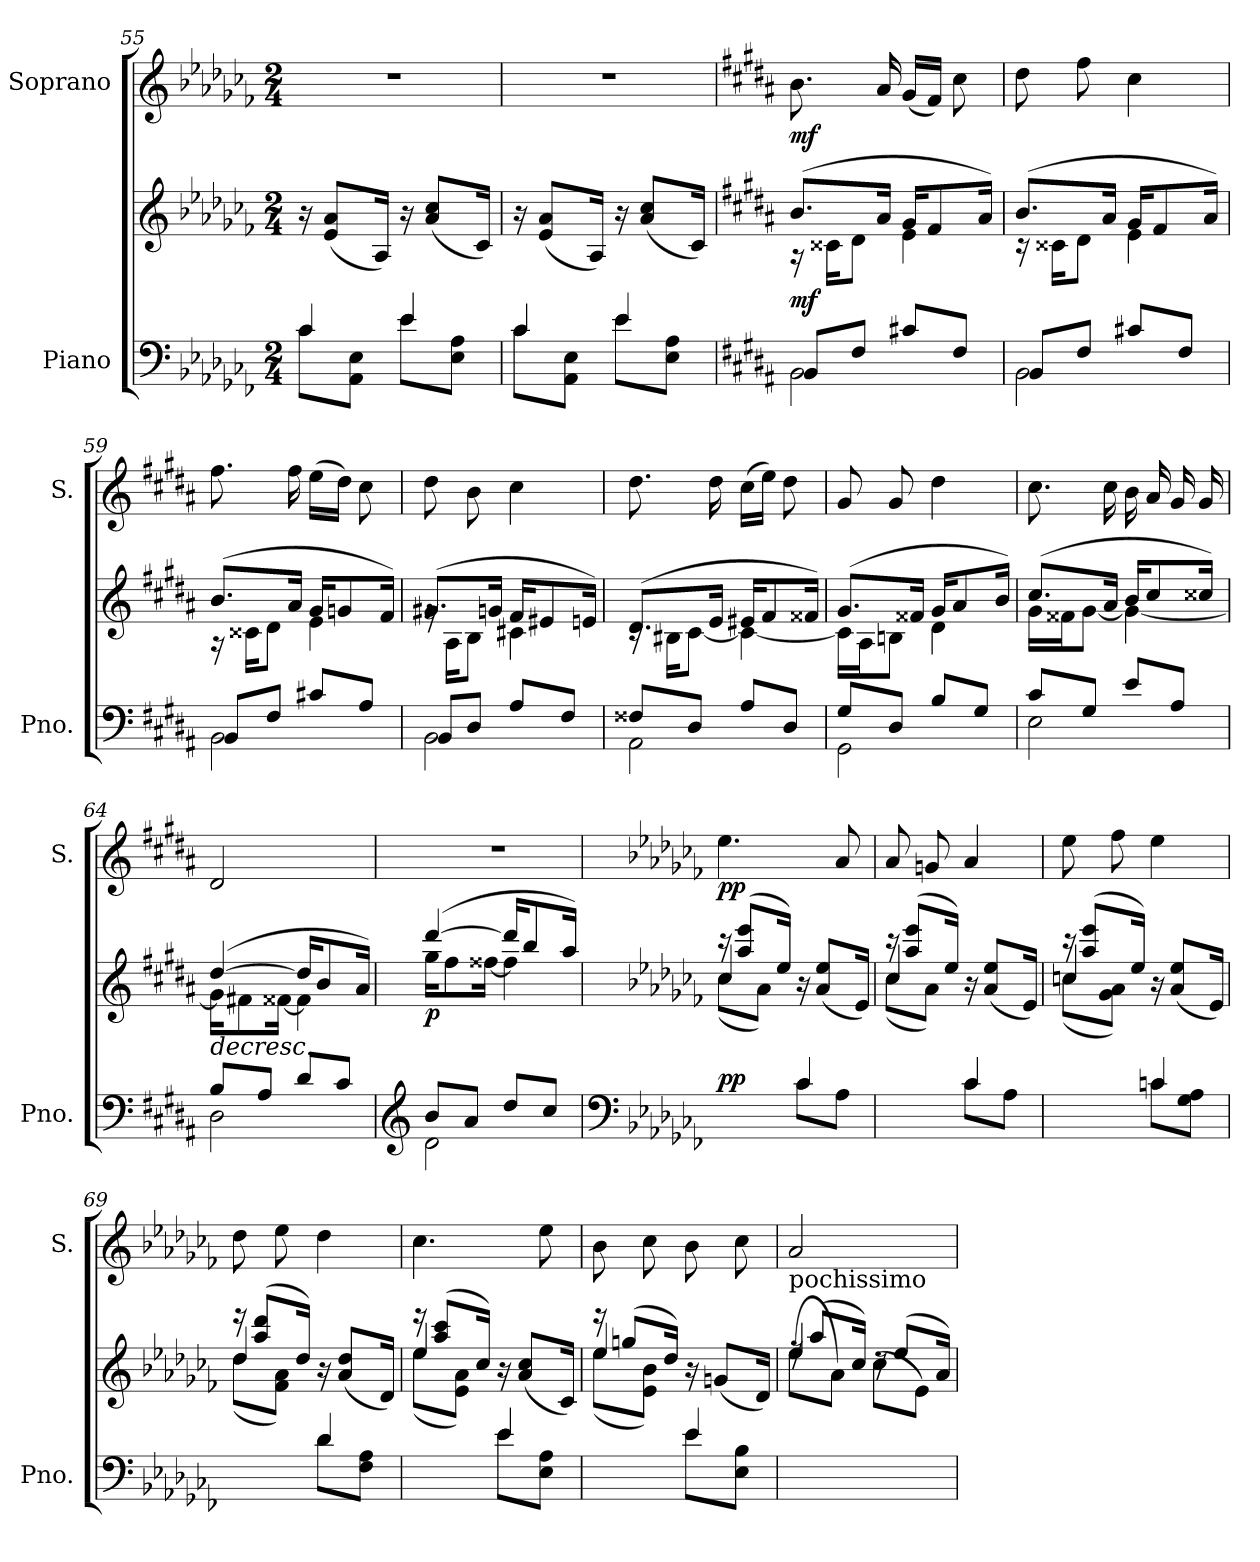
**kern	**kern	**dynam	**kern	**dynam
*part2	*part2	*part2	*part1	*part1
*staff3	*staff2	*staff2/3	*staff1	*staff1
*I"Piano	*	*	*I"Soprano	*
*I'Pno.	*	*	*I'S.	*
!!LO:LB:g=z
*clefF4	*clefG2	*	*clefG2	*
*k[b-e-a-d-g-c-f-]	*k[b-e-a-d-g-c-f-]	*	*k[b-e-a-d-g-c-f-]	*
*M2/4	*M2/4	*	*M2/4	*
=55	=55	=55	=55	=55
*^	*	*	*	*
8c-\L	4c-/	16r	.	2r	.
.	.	(<8e-/ 8a-/L	.	.	.
8AA-\ 8E-\J	.	.	.	.	.
.	.	16A-/Jk)	.	.	.
8e-\L	4e-/	16r	.	.	.
.	.	(<8a-/ 8cc-/L	.	.	.
8E-\ 8A-\J	.	.	.	.	.
.	.	16c-/Jk)	.	.	.
=56	=56	=56	=56	=56	=56
8c-\L	4c-/	16r	.	2r	.
.	.	(<8e-/ 8a-/L	.	.	.
8AA-\ 8E-\J	.	.	.	.	.
.	.	16A-/Jk)	.	.	.
8e-\L	4e-/	16r	.	.	.
.	.	(<8a-/ 8cc-/L	.	.	.
8E-\ 8A-\J	.	.	.	.	.
.	.	16c-/Jk)	.	.	.
=57	=57	=57	=57	=57	=57
*k[f#c#g#d#a#]	*	*k[f#c#g#d#a#]	*	*k[f#c#g#d#a#]	*
*	*	*^	*	*	*
!	!	!	!	!LO:DY:b	!	!LO:DY:b
2BB\	8BB/L	(>8.b/L	16r	mf	8.b\	mf
.	.	.	16c##X\KL	.	.	.
.	8F#/J	.	8d#\J	.	.	.
.	.	16a#/Jk	.	.	16a#/	.
.	8c#X/L	16g#/KL	4e\	.	(<16g#/LL	.
.	.	8f#/	.	.	16f#/JJ)	.
.	8F#/J	.	.	.	8cc#\	.
.	.	16a#/Jk)	.	.	.	.
=58	=58	=58	=58	=58	=58	=58
2BB\	8BB/L	(>8.b/L	16r	.	8dd#\	.
.	.	.	16c##X\KL	.	.	.
.	8F#/J	.	8d#\J	.	8ff#\	.
.	.	16a#/Jk	.	.	.	.
.	8c#X/L	16g#/KL	4e\	.	4cc#\	.
.	.	8f#/	.	.	.	.
.	8F#/J	.	.	.	.	.
.	.	16a#/Jk)	.	.	.	.
!!LO:PB:g=z
=59	=59	=59	=59	=59	=59	=59
2BB\	8BB/L	(>8.b/L	16r	.	8.ff#\	.
.	.	.	16c##X\KL	.	.	.
.	8F#/J	.	8d#\J	.	.	.
.	.	16a#/Jk	.	.	16ff#\	.
.	8c#X/L	16g#/KL	4e\	.	(>16ee\LL	.
.	.	8gn/	.	.	16dd#\JJ)	.
.	8A#/J	.	.	.	8cc#\	.
.	.	16f#/Jk)	.	.	.	.
=60	=60	=60	=60	=60	=60	=60
2BB\	8BB/L	(>8.g#X/L	16rg	.	8dd#\	.
.	.	.	16A#\KL	.	.	.
.	8D#/J	.	8B\J	.	8b\	.
.	.	16gn/Jk	.	.	.	.
.	8A#/L	16f#/KL	4c#X\	.	4cc#\	.
.	.	8e#X/	.	.	.	.
.	8F#/J	.	.	.	.	.
.	.	16en/Jk)	.	.	.	.
=61	=61	=61	=61	=61	=61	=61
2AA#\	8F##X/L	(>8.d#/L	16rc	.	8.dd#\	.
.	.	.	16B#X\KL	.	.	.
.	8D#/J	.	[8c#\J	.	.	.
.	.	16e/Jk	.	.	16dd#\	.
.	8A#/L	16e#X/KL	4c#\_	.	(>16cc#\LL	.
.	.	8f#/	.	.	16ee\JJ)	.
.	8D#/J	.	.	.	8dd#\	.
.	.	16f##X/Jk)	.	.	.	.
=62	=62	=62	=62	=62	=62	=62
2GG#\	8G#/L	(>8.g#/L	16c#\LL]	.	8g#/	.
.	.	.	16A#\J	.	.	.
.	8D#/J	.	8Bn\J	.	8g#/	.
.	.	16f##X/Jk	.	.	.	.
.	8B/L	16g#/KL	4d#\	.	4dd#\	.
.	.	8a#/	.	.	.	.
.	8G#/J	.	.	.	.	.
.	.	16b/Jk)	.	.	.	.
!!LO:LB:g=z
=63	=63	=63	=63	=63	=63	=63
2E\	8c#/L	(>8.cc#/L	16g#\LL	.	8.cc#\	.
.	.	.	16f##X\J	.	.	.
.	8G#/J	.	[8g#\J	.	.	.
.	.	16a#/Jk	.	.	16cc#\	.
.	8e/L	16b/KL	4g#\_	.	16b\	.
.	.	8cc#/	.	.	16a#/	.
.	8A#/J	.	.	.	16g#/	.
.	.	16cc##X/Jk)	.	.	16g#/	.
=64	=64	=64	=64	=64	=64	=64
!	!	!	!	!LO:HP:b	!	!
2D#\	8B/L	(>[4dd#/	16g#\KL]	>	2d#/	.
.	.	.	8f#X\	.	.	.
.	8A#/J	.	.	.	.	.
.	.	.	[16f##X\Jk	.	.	.
.	8d#/L	16dd#/KL]	4f##\]	.	.	.
.	.	8b/	.	.	.	.
.	8c#/J	.	.	.	.	.
.	.	16a#/Jk)	.	.	.	.
=65	=65	=65	=65	=65	=65	=65
*clefG2	*	*	*	*	*	*
!	!	!	!	!LO:DY:b	!	!
2d#\	8b/L	(>[4ddd#/	16gg#\KL	p	2r	.
.	.	.	8ff#\	.	.	.
.	8a#/J	.	.	.	.	.
.	.	.	[16ff##X\Jk	.	.	.
.	8dd#/L	16ddd#/KL]	4ff##\]	.	.	.
.	.	8bb/	.	.	.	.
.	8cc#/J	.	.	.	.	.
.	.	16aa#/Jk)	.	.	.	.
*v	*v	*	*	*	*	*
*	*v	*v	*	*	*
.	.	]	.	.
=66	=66	=66	=66	=66
*clefF4	*	*	*	*
*k[b-e-a-d-g-c-f-]	*k[b-e-a-d-g-c-f-]	*	*k[b-e-a-d-g-c-f-]	*
*^	*^	*	*	*
*	*	*	*^	*	*	*
!	!	!	!	!	!LO:DY:a=2	!	!LO:DY:b
4ryy	4ryy	16rccc	(<8cc-\L	4cc-/	pp	4.ee-\	pp
.	.	(>8aa-/ 8eee-/L	.	.	.	.	.
.	.	.	8a-\J)	.	.	.	.
.	.	16ee-/Jk)	.	.	.	.	.
8c-\L	4c-/	16r	4ryy	4ryy	.	.	.
.	.	(<8a-/ 8ee-/L	.	.	.	.	.
8A-\J	.	.	.	.	.	8a-/	.
.	.	16e-/Jk)	.	.	.	.	.
!!LO:LB:g=z
=67	=67	=67	=67	=67	=67	=67	=67
4ryy	4ryy	16rccc	(<8cc-\L	4cc-/	.	8a-/	.
.	.	(>8aa-/ 8eee-/L	.	.	.	.	.
.	.	.	8a-\J)	.	.	8gn/	.
.	.	16ee-/Jk)	.	.	.	.	.
8c-\L	4c-/	16r	4ryy	4ryy	.	4a-/	.
.	.	(<8a-/ 8ee-/L	.	.	.	.	.
8A-\J	.	.	.	.	.	.	.
.	.	16e-/Jk)	.	.	.	.	.
=68	=68	=68	=68	=68	=68	=68	=68
4ryy	4ryy	16rccc	(<8ccn\L	4cc/	.	8ee-\	.
.	.	(>8aa-/ 8eee-/L	.	.	.	.	.
.	.	.	8g-\ 8a-\J)	.	.	8ff-\	.
.	.	16ee-/Jk)	.	.	.	.	.
8cn\L	4c/	16r	4ryy	4ryy	.	4ee-\	.
.	.	(<8a-/ 8ee-/L	.	.	.	.	.
8G-\ 8A-\J	.	.	.	.	.	.	.
.	.	16e-/Jk)	.	.	.	.	.
=69	=69	=69	=69	=69	=69	=69	=69
4ryy	4ryy	16reee	(<8dd-\L	4dd-/	.	8dd-\	.
.	.	(>8aa-/ 8ddd-/L	.	.	.	.	.
.	.	.	8f-\ 8a-\J)	.	.	8ee-\	.
.	.	16dd-/Jk)	.	.	.	.	.
8d-\L	4d-/	16r	4ryy	4ryy	.	4dd-\	.
.	.	(<8a-/ 8dd-/L	.	.	.	.	.
8F-\ 8A-\J	.	.	.	.	.	.	.
.	.	16d-/Jk)	.	.	.	.	.
=70	=70	=70	=70	=70	=70	=70	=70
4ryy	4ryy	16reee	(<8ee-\L	4ee-/	.	4.cc-\	.
.	.	(>8aa-/ 8ccc-/L	.	.	.	.	.
.	.	.	8e-\ 8a-\J)	.	.	.	.
.	.	16cc-/Jk)	.	.	.	.	.
8e-\L	4e-/	16r	4ryy	4ryy	.	.	.
.	.	(<8a-/ 8cc-/L	.	.	.	.	.
8E-\ 8A-\J	.	.	.	.	.	8ee-\	.
.	.	16c-/Jk)	.	.	.	.	.
=71	=71	=71	=71	=71	=71	=71	=71
4ryy	4ryy	16reee	(<8ee-\L	4ee-/	.	8b-\	.
.	.	(>8ggn/L	.	.	.	.	.
.	.	.	8e-\ 8b-\J)	.	.	8cc-\	.
.	.	16dd-/Jk)	.	.	.	.	.
8e-\L	4e-/	16r	4ryy	4ryy	.	8b-\	.
.	.	(<8gn/L	.	.	.	.	.
8E-\ 8B-\J	.	.	.	.	.	8cc-\	.
.	.	16d-/Jk)	.	.	.	.	.
*v	*v	*	*	*	*	*	*
!!LO:PB:g=z
=72	=72	=72	=72	=72	=72	=72
!	!	!	!	!	!LO:TX:b:t=pochissimo	!
2ryy	16rff	4ee-/	(<8ee-\L	.	2a-/	.
.	(>8aa-/L	.	.	.	.	.
.	.	.	8a-\J)	.	.	.
.	16cc-/Jk)	.	.	.	.	.
.	16rdd	4ryy	(<8cc-\L	.	.	.
.	(<8ee-/L	.	.	.	.	.
.	.	.	8e-\J)	.	.	.
.	16a-/Jk)	.	.	.	.	.
*	*v	*v	*v	*	*	*
=	=	=	=	=
*-	*-	*-	*-	*-
